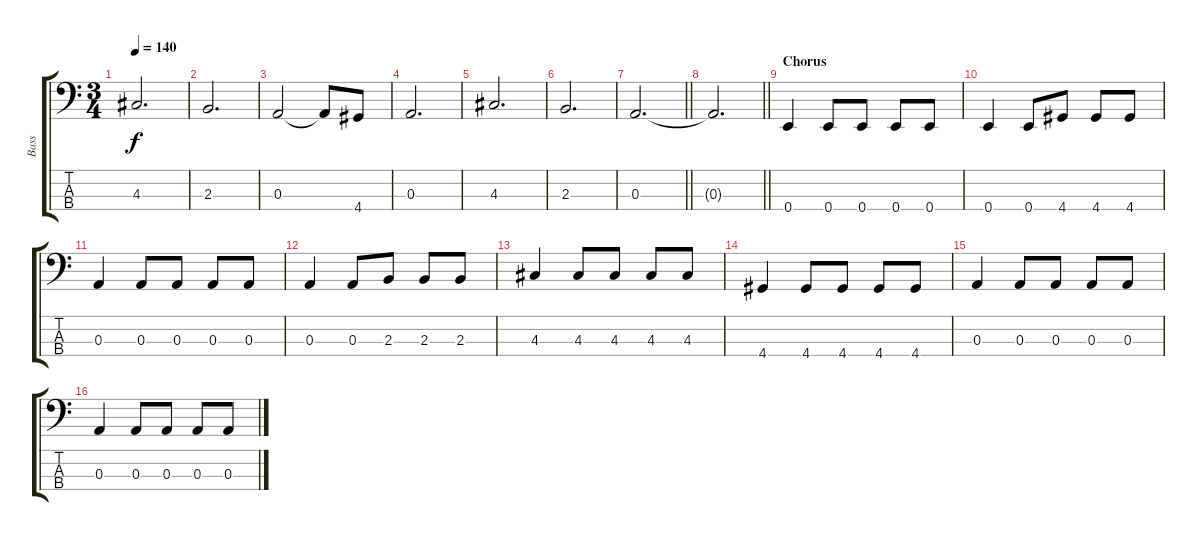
\track ("Bass" "Bass") {instrument electricbassfinger}
\staff {score tabs}
\tuning (G2 D2 A1 E1) {hide}
\ts (3 4)
\tempo 140
\clef f4
\ks c
4.3.2{d dy f} |
2.3.2{d} |
0.3.2 0.3{t}.8 4.4.8 |
0.3.2{d} |
4.3.2{d} |
2.3.2{d} |
\barLineRight lightlight
0.3.2{d} |
\barLineRight lightlight
0.3{t}.2{d} |
\section ("" "Chorus")
0.4.4 0.4.8 0.4.8 0.4.8 0.4.8 |
0.4.4 0.4.8 4.4.8 4.4.8 4.4.8 |
0.3.4 0.3.8 0.3.8 0.3.8 0.3.8 |
0.3.4 0.3.8 2.3.8 2.3.8 2.3.8 |
4.3.4 4.3.8 4.3.8 4.3.8 4.3.8 |
4.4.4 4.4.8 4.4.8 4.4.8 4.4.8 |
0.3.4 0.3.8 0.3.8 0.3.8 0.3.8 |
0.3.4 0.3.8 0.3.8 0.3.8 0.3.8
